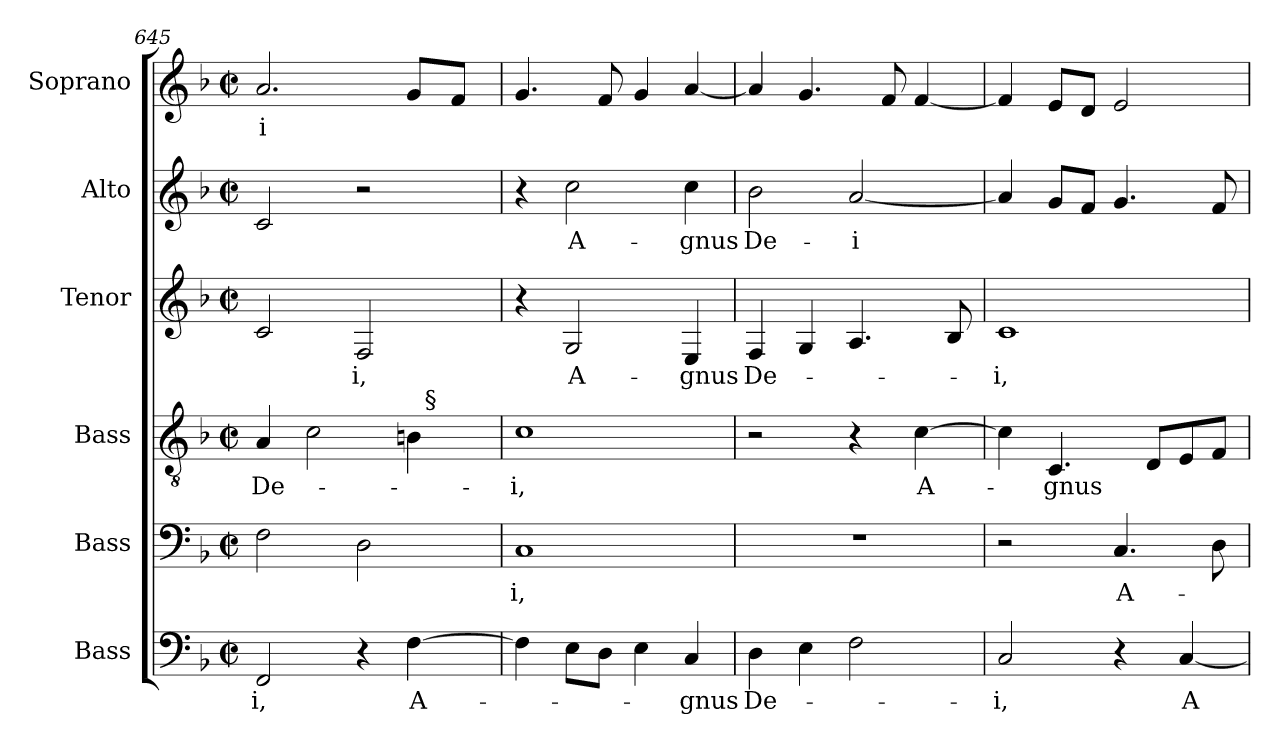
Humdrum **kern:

**kern	**text	**kern	**text	**kern	**text	**kern	**text	**kern	**text	**kern	**text
*part6	*part6	*part5	*part5	*part4	*part4	*part3	*part3	*part2	*part2	*part1	*part1
*staff6	*staff6	*staff5	*staff5	*staff4	*staff4	*staff3	*staff3	*staff2	*staff2	*staff1	*staff1
*I"Bass	*	*I"Bass	*	*I"Bass	*	*I"Tenor	*	*I"Alto	*	*I"Soprano	*
*I'B.	*	*I'B.	*	*I'B.	*	*I'T.	*	*I'A.	*	*I'S.	*
!!LO:LB:g=z
*clefF4	*	*clefF4	*	*clefGv2	*	*clefG2	*	*clefG2	*	*clefG2	*
*	*	*	*	*ITrd7c12	*	*ITrd7c12	*	*ITrd7c12	*	*	*
*k[b-]	*	*k[b-]	*	*k[b-]	*	*k[b-]	*	*k[b-]	*	*k[b-]	*
*F:	*	*F:	*	*F:	*	*F:	*	*F:	*	*F:	*
*M2/2	*	*M2/2	*	*M2/2	*	*M2/2	*	*M2/2	*	*M2/2	*
*met(c|)	*	*met(c|)	*	*met(c|)	*	*met(c|)	*	*met(c|)	*	*met(c|)	*
=645	=645	=645	=645	=645	=645	=645	=645	=645	=645	=645	=645
!	!LO:LY:b:color=#000000	!	!	!	!	!	!	!	!	!	!
!	!	!	!	!	!LO:LY:b:color=#000000	!	!	!	!	!	!
!	!	!	!	!	!	!	!	!	!	!	!LO:LY:b:color=#000000
*	*	*	*	*^	*	*	*	*	*	*	*
2FFi/	-i,	2Fi\	.	4AAi/	2ryy	De-	2Ci/	.	2Ci/	.	2.ai/	-i
.	.	.	.	2Ci\	.	.	.	.	.	.	.	.
!	!	!	!	!	!	!	!	!LO:LY:b:color=#000000	!	!	!	!
4r	.	2Di\	.	.	4ryy	.	2FFi/	-i,	2r	.	.	.
!	!LO:LY:b:color=#000000	!	!	!	!	!	!	!	!	!	!	!
[4Fi\	A-	.	.	4BBi\	32ryy	.	.	.	.	.	8gi/L	.
.	.	.	.	.	256ryy	.	.	.	.	.	.	.
!	!	!	!	!	!LO:TX:a:t=§	!	!	!	!	!	!	!
.	.	.	.	.	8ryy	.	.	.	.	.	.	.
.	.	.	.	.	.	.	.	.	.	.	8fi/J	.
.	.	.	.	.	16ryy	.	.	.	.	.	.	.
.	.	.	.	.	64..ryy	.	.	.	.	.	.	.
*	*	*	*	*v	*v	*	*	*	*	*	*	*
=646	=646	=646	=646	=646	=646	=646	=646	=646	=646	=646	=646
*	*	*	*	*^	*	*	*	*	*	*	*
!	!	!	!LO:LY:b:color=#000000	!	!	!	!	!	!	!	!	!
*	*	*	*	*v	*v	*	*	*	*	*	*	*
*	*	*	*	*^	*	*	*	*	*	*	*
!	!	!	!	!	!	!LO:LY:b:color=#000000	!	!	!	!	!	!
*	*	*	*	*v	*v	*	*	*	*	*	*	*
4Fi\]	.	1Ci	-i,	1Ci	-i,	4r	.	4r	.	4.gi/	.
!	!	!	!	!	!	!	!LO:LY:b:color=#000000	!	!	!	!
!	!	!	!	!	!	!	!	!	!LO:LY:b:color=#000000	!	!
8Ei\L	.	.	.	.	.	2GGi/	A-	2ci\	A-	.	.
8Di\J	.	.	.	.	.	.	.	.	.	8fi/	.
4Ei\	.	.	.	.	.	.	.	.	.	4gi/	.
!	!LO:LY:b:color=#000000	!	!	!	!	!	!	!	!	!	!
!	!	!	!	!	!	!	!LO:LY:b:color=#000000	!	!	!	!
!	!	!	!	!	!	!	!	!	!LO:LY:b:color=#000000	!	!
4Ci/	-gnus	.	.	.	.	4EEi/	-gnus	4ci\	-gnus	[4ai/	.
=647	=647	=647	=647	=647	=647	=647	=647	=647	=647	=647	=647
!	!LO:LY:b:color=#000000	!	!	!	!	!	!	!	!	!	!
!	!	!	!	!	!	!	!LO:LY:b:color=#000000	!	!	!	!
!	!	!	!	!	!	!	!	!	!LO:LY:b:color=#000000	!	!
4Di\	De-	1r	.	2r	.	4FFi/	De-	2B-i\	De-	4ai/]	.
4Ei\	.	.	.	.	.	4GGi/	.	.	.	4.gi/	.
!	!	!	!	!	!	!	!	!	!LO:LY:b:color=#000000	!	!
2Fi\	.	.	.	4r	.	4.AAi/	.	[2Ai/	-i	.	.
.	.	.	.	.	.	.	.	.	.	8fi/	.
!	!	!	!	!	!LO:LY:b:color=#000000	!	!	!	!	!	!
.	.	.	.	[4Ci\	A-	.	.	.	.	[4fi/	.
.	.	.	.	.	.	8BB-i/	.	.	.	.	.
=648	=648	=648	=648	=648	=648	=648	=648	=648	=648	=648	=648
!	!LO:LY:b:color=#000000	!	!	!	!	!	!	!	!	!	!
!	!	!	!	!	!	!	!LO:LY:b:color=#000000	!	!	!	!
2Ci/	-i,	2r	.	4Ci\]	.	1Ci	-i,	4Ai/]	.	4fi/]	.
!	!	!	!	!	!LO:LY:b:color=#000000	!	!	!	!	!	!
.	.	.	.	4.CCi/	-gnus	.	.	8Gi/L	.	8ei/L	.
.	.	.	.	.	.	.	.	8Fi/J	.	8di/J	.
!	!	!	!LO:LY:b:color=#000000	!	!	!	!	!	!	!	!
4r	.	4.Ci/	A-	.	.	.	.	4.Gi/	.	2ei/	.
.	.	.	.	8DDi/L	.	.	.	.	.	.	.
!	!LO:LY:b:color=#000000	!	!	!	!	!	!	!	!	!	!
[4Ci/	A-	.	.	8EEi/	.	.	.	.	.	.	.
.	.	8Di\	.	8FFi/J	.	.	.	8Fi/	.	.	.
=	=	=	=	=	=	=	=	=	=	=	=
*-	*-	*-	*-	*-	*-	*-	*-	*-	*-	*-	*-
